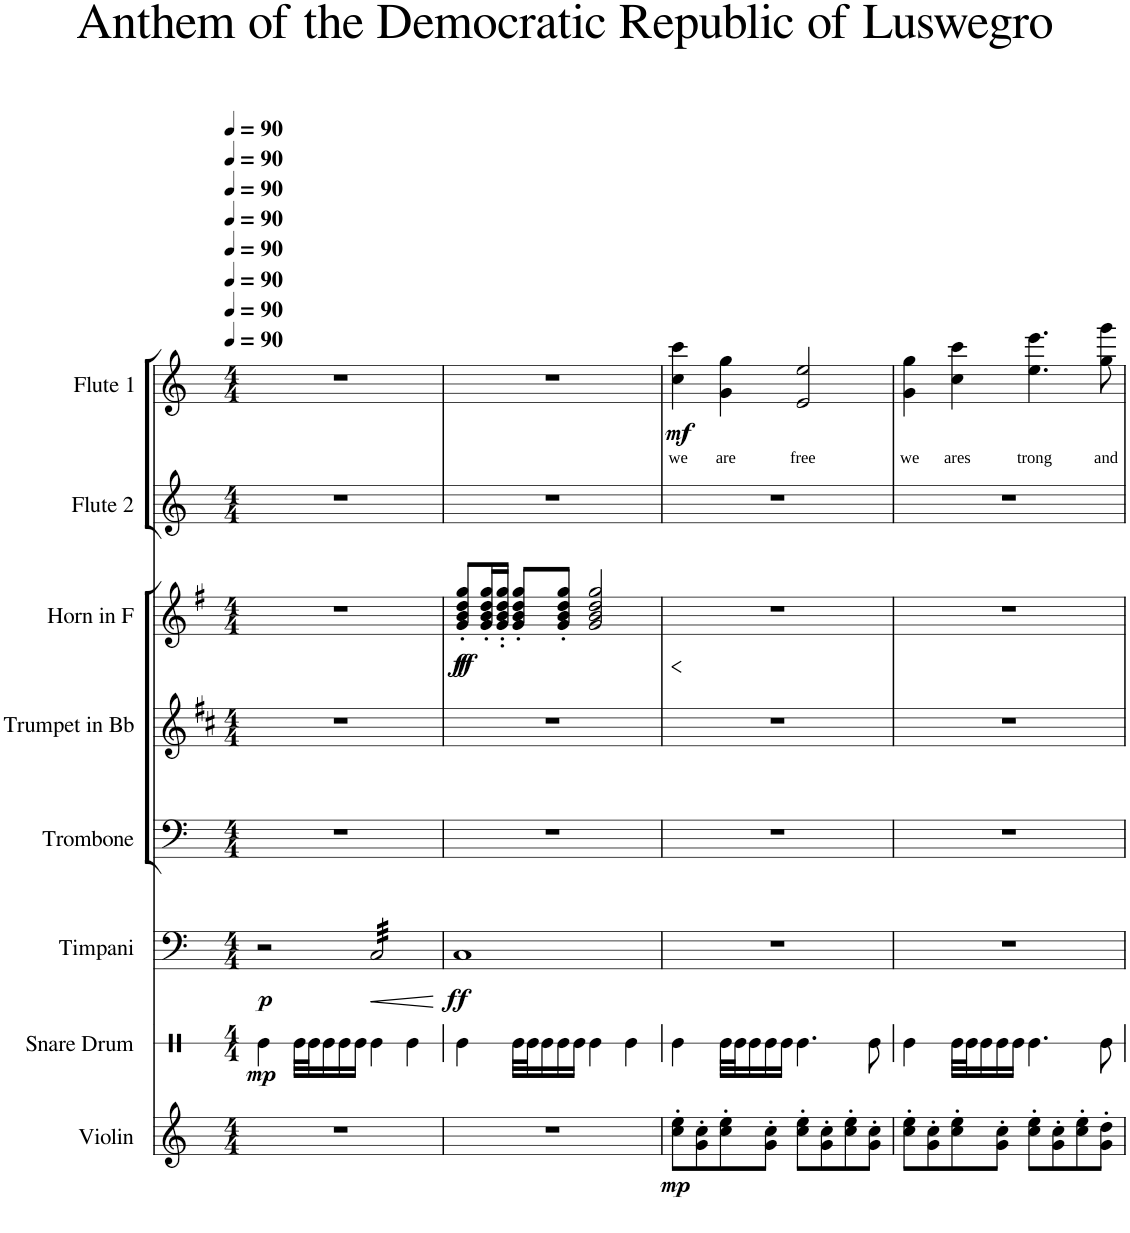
**kern	**dynam	**kern	**dynam	**kern	**dynam	**kern	**kern	**kern	**dynam	**kern	**kern	**text	**dynam
*part8	*part8	*part7	*part7	*part6	*part6	*part5	*part4	*part3	*part3	*part2	*part1	*part1	*part1
*staff8	*staff8	*staff7	*staff7	*staff6	*staff6	*staff5	*staff4	*staff3	*staff3	*staff2	*staff1	*staff1	*staff1
*I"Violin	*	*I"Snare Drum	*	*I"Timpani	*	*I"Trombone	*I"Trumpet in Bb	*I"Horn in F	*	*I"Flute 2	*I"Flute 1	*	*
*I'Vln.	*	*I'S.Dr.	*	*I'Timp.	*	*I'Tbn.	*	*I'Hn.	*	*I'Fl. 2	*I'Fl. 1	*	*
*	*	*stria1	*	*	*	*	*	*	*	*	*	*	*
*clefG2	*	*clefX	*	*clefF4	*	*clefF4	*clefG2	*clefG2	*	*clefG2	*clefG2	*	*
*	*	*	*	*	*	*	*Trd1c2	*Trd4c7	*	*	*	*	*
*k[]	*	*k[]	*	*k[]	*	*k[]	*k[f#c#]	*k[f#]	*	*k[]	*k[]	*	*
*M4/4	*	*M4/4	*	*M4/4	*	*M4/4	*M4/4	*M4/4	*	*M4/4	*M4/4	*	*
*MM90	*	*MM90	*	*MM90	*	*MM90	*MM90	*MM90	*	*MM90	*MM90	*	*
=1	=1	=1	=1	=1	=1	=1	=1	=1	=1	=1	=1	=1	=1
!	!	!	!LO:DY:b	!	!LO:DY:b	!	!	!	!	!	!	!	!
1r	.	4Re\	mp	2r	p	1r	1r	1r	.	1r	1r	.	.
.	.	32Re\LLL	.	.	.	.	.	.	.	.	.	.	.
.	.	32Re\J	.	.	.	.	.	.	.	.	.	.	.
.	.	16Re\	.	.	.	.	.	.	.	.	.	.	.
.	.	16Re\	.	.	.	.	.	.	.	.	.	.	.
.	.	16Re\JJ	.	.	.	.	.	.	.	.	.	.	.
*	*	*	*	*tremolo	*	*	*	*	*	*	*	*	*
.	.	4Re\	.	32C/LLL	.	.	.	.	.	.	.	.	.
.	.	.	.	32C/	.	.	.	.	.	.	.	.	.
.	.	.	.	32C/	.	.	.	.	.	.	.	.	.
.	.	.	.	32C/	.	.	.	.	.	.	.	.	.
.	.	.	.	32C/	.	.	.	.	.	.	.	.	.
.	.	.	.	32C/	.	.	.	.	.	.	.	.	.
.	.	.	.	32C/	.	.	.	.	.	.	.	.	.
.	.	.	.	32C/	.	.	.	.	.	.	.	.	.
.	.	4Re\	.	32C/	.	.	.	.	.	.	.	.	.
.	.	.	.	32C/	.	.	.	.	.	.	.	.	.
.	.	.	.	32C/	.	.	.	.	.	.	.	.	.
.	.	.	.	32C/	.	.	.	.	.	.	.	.	.
.	.	.	.	32C/	.	.	.	.	.	.	.	.	.
.	.	.	.	32C/	.	.	.	.	.	.	.	.	.
.	.	.	.	32C/	.	.	.	.	.	.	.	.	.
.	.	.	.	32C/JJJ	.	.	.	.	.	.	.	.	.
*	*	*	*	*Xtremolo	*	*	*	*	*	*	*	*	*
.	.	.	.	.	.	.	.	.	[	.	.	.	.
=2	=2	=2	=2	=2	=2	=2	=2	=2	=2	=2	=2	=2	=2
!	!	!	!	!	!LO:DY:b	!	!	!	!LO:DY:b	!	!	!	!
!	!	!	!	!	!	!	!	!	!LO:DY:n=1:b	!	!	!	!
1r	.	4Re\	.	1C	ff	1r	1r	8g/' 8b/' 8dd/' 8gg/'L	f ff	1r	1r	.	.
.	.	.	.	.	.	.	.	16g/' 16b/' 16dd/' 16gg/'L	.	.	.	.	.
.	.	.	.	.	.	.	.	16g/' 16b/' 16dd/' 16gg/'JJ	.	.	.	.	.
.	.	32Re\LLL	.	.	.	.	.	8g/' 8b/' 8dd/' 8gg/'L	.	.	.	.	.
.	.	32Re\J	.	.	.	.	.	.	.	.	.	.	.
.	.	16Re\	.	.	.	.	.	.	.	.	.	.	.
.	.	16Re\	.	.	.	.	.	8g/' 8b/' 8dd/' 8gg/'J	.	.	.	.	.
.	.	16Re\JJ	.	.	.	.	.	.	.	.	.	.	.
.	.	4Re\	.	.	.	.	.	2g/ 2b/ 2dd/ 2gg/	.	.	.	.	.
.	.	4Re\	.	.	.	.	.	.	.	.	.	.	.
=3	=3	=3	=3	=3	=3	=3	=3	=3	=3	=3	=3	=3	=3
!	!LO:DY:b	!	!	!	!	!	!	!	!LO:HP:b	!	!	!LO:LY:b	!LO:DY:b
8cc\' 8ee\'L	mp	4Re\	.	1r	.	1r	1r	1r	<	1r	4cc\ 4ccc\	we	mf
8g\' 8cc\'	.	.	.	.	.	.	.	.	.	.	.	.	.
!	!	!	!	!	!	!	!	!	!	!	!	!LO:LY:b	!
8cc\' 8ee\'	.	32Re\LLL	.	.	.	.	.	.	.	.	4g\ 4gg\	are	.
.	.	32Re\J	.	.	.	.	.	.	.	.	.	.	.
.	.	16Re\	.	.	.	.	.	.	.	.	.	.	.
8g\' 8cc\'J	.	16Re\	.	.	.	.	.	.	.	.	.	.	.
.	.	16Re\JJ	.	.	.	.	.	.	.	.	.	.	.
!	!	!	!	!	!	!	!	!	!	!	!	!LO:LY:b	!
8cc\' 8ee\'L	.	4.Re\	.	.	.	.	.	.	.	.	2e/ 2ee/	free	.
8g\' 8cc\'	.	.	.	.	.	.	.	.	.	.	.	.	.
8cc\' 8ee\'	.	.	.	.	.	.	.	.	.	.	.	.	.
8g\' 8cc\'J	.	8Re\	.	.	.	.	.	.	.	.	.	.	.
=4	=4	=4	=4	=4	=4	=4	=4	=4	=4	=4	=4	=4	=4
!	!	!	!	!	!	!	!	!	!	!	!	!LO:LY:b	!
8cc\' 8ee\'L	.	4Re\	.	1r	.	1r	1r	1r	.	1r	4g\ 4gg\	we	.
8g\' 8cc\'	.	.	.	.	.	.	.	.	.	.	.	.	.
!	!	!	!	!	!	!	!	!	!	!	!	!LO:LY:b	!
8cc\' 8ee\'	.	32Re\LLL	.	.	.	.	.	.	.	.	4cc\ 4ccc\	ares	.
.	.	32Re\J	.	.	.	.	.	.	.	.	.	.	.
.	.	16Re\	.	.	.	.	.	.	.	.	.	.	.
8g\' 8cc\'J	.	16Re\	.	.	.	.	.	.	.	.	.	.	.
.	.	16Re\JJ	.	.	.	.	.	.	.	.	.	.	.
!	!	!	!	!	!	!	!	!	!	!	!	!LO:LY:b	!
8cc\' 8ee\'L	.	4.Re\	.	.	.	.	.	.	.	.	4.ee\ 4.eee\	trong	.
8g\' 8cc\'	.	.	.	.	.	.	.	.	.	.	.	.	.
8cc\' 8ee\'	.	.	.	.	.	.	.	.	.	.	.	.	.
!	!	!	!	!	!	!	!	!	!	!	!	!LO:LY:b	!
8g\' 8dd\'J	.	8Re\	.	.	.	.	.	.	.	.	8gg\ 8ggg\	and	.
=	=	=	=	=	=	=	=	=	=	=	=	=	=
*-	*-	*-	*-	*-	*-	*-	*-	*-	*-	*-	*-	*-	*-
